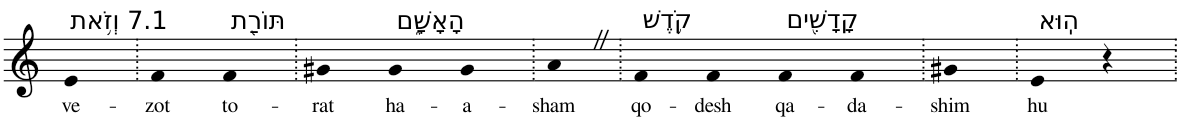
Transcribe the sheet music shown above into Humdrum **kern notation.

**kern	**text
*part1	*part1
*staff1	*staff1
*I"Piano	*
*I'Pno	*
*clefG2	*
*k[]	*
=1	=1
!LO:TX:a:t=7.1 וְזֹ֥את	!
!	!LO:LY:b
4e	ve-
=2.	=2.
!	!LO:LY:b
4f	-zot
!LO:TX:a:t=תּוֹרַ֖ת	!
!	!LO:LY:b
4f	to-
=3.	=3.
!	!LO:LY:b
4g#X	-rat
!LO:TX:a:t=הָאָשָׁ֑ם	!
!	!LO:LY:b
4g#	ha-
!	!LO:LY:b
4g#	-a-
=4.	=4.
!	!LO:LY:b
4aZ	-sham
=5.	=5.
!LO:TX:a:t=קֹ֥דֶשׁ	!
!	!LO:LY:b
4f	qo-
!	!LO:LY:b
4f	-desh
!LO:TX:a:t=קָדָשִׁ֖ים	!
!	!LO:LY:b
4f	qa-
!	!LO:LY:b
4f	-da-
=6.	=6.
!	!LO:LY:b
4g#X	-shim
=7.	=7.
!LO:TX:a:t=הֽוּא	!
!	!LO:LY:b
4e	hu
4r	.
=.	=.
*-	*-
